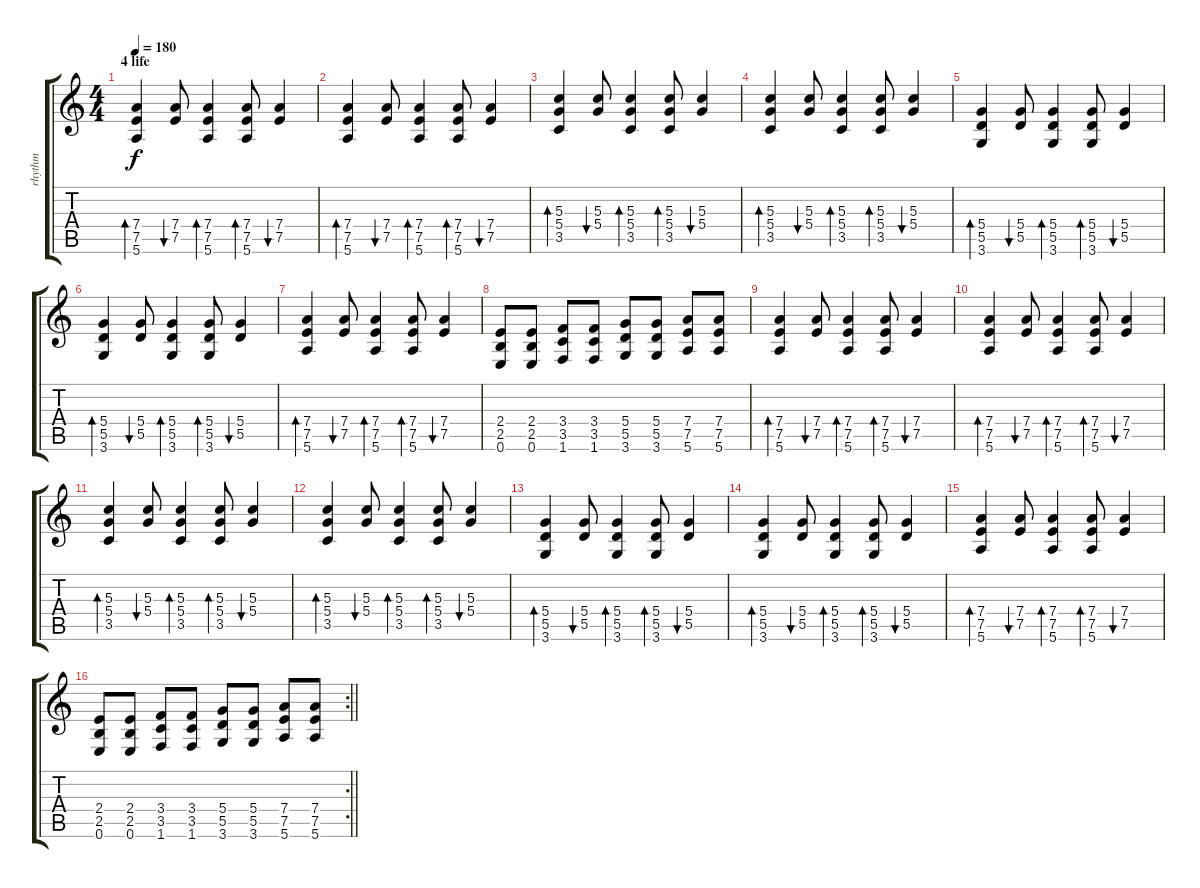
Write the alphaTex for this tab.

\track ("rhythm" "rhythm") {instrument distortionguitar}
\staff {score tabs}
\tuning (E4 B3 G3 D3 A2 E2) {hide}
\ts (4 4)
\section ("" "4 life")
\tempo 180
\clef g2
\ks c
(7.4 7.5 5.6).4{bd 60 dy f} (7.4 7.5).8{bu 60} (7.4 7.5 5.6).4{bd 60} (7.4 7.5 5.6).8{bd 60} (7.4 7.5).4{bu 60} |
(7.4 7.5 5.6).4{bd 60} (7.4 7.5).8{bu 60} (7.4 7.5 5.6).4{bd 60} (7.4 7.5 5.6).8{bd 60} (7.4 7.5).4{bu 60} |
(5.3 5.4 3.5).4{bd 60} (5.3 5.4).8{bu 60} (5.3 5.4 3.5).4{bd 60} (5.3 5.4 3.5).8{bd 60} (5.3 5.4).4{bu 60} |
(5.3 5.4 3.5).4{bd 60} (5.3 5.4).8{bu 60} (5.3 5.4 3.5).4{bd 60} (5.3 5.4 3.5).8{bd 60} (5.3 5.4).4{bu 60} |
(5.4 5.5 3.6).4{bd 60} (5.4 5.5).8{bu 60} (5.4 5.5 3.6).4{bd 60} (5.4 5.5 3.6).8{bd 60} (5.4 5.5).4{bu 60} |
(5.4 5.5 3.6).4{bd 60} (5.4 5.5).8{bu 60} (5.4 5.5 3.6).4{bd 60} (5.4 5.5 3.6).8{bd 60} (5.4 5.5).4{bu 60} |
(7.4 7.5 5.6).4{bd 60} (7.4 7.5).8{bu 60} (7.4 7.5 5.6).4{bd 60} (7.4 7.5 5.6).8{bd 60} (7.4 7.5).4{bu 60} |
(2.4 2.5 0.6).8 (2.4 2.5 0.6).8 (3.4 3.5 1.6).8 (3.4 3.5 1.6).8 (5.4 5.5 3.6).8 (5.4 5.5 3.6).8 (7.4 7.5 5.6).8 (7.4 7.5 5.6).8 |
(7.4 7.5 5.6).4{bd 60} (7.4 7.5).8{bu 60} (7.4 7.5 5.6).4{bd 60} (7.4 7.5 5.6).8{bd 60} (7.4 7.5).4{bu 60} |
(7.4 7.5 5.6).4{bd 60} (7.4 7.5).8{bu 60} (7.4 7.5 5.6).4{bd 60} (7.4 7.5 5.6).8{bd 60} (7.4 7.5).4{bu 60} |
(5.3 5.4 3.5).4{bd 60} (5.3 5.4).8{bu 60} (5.3 5.4 3.5).4{bd 60} (5.3 5.4 3.5).8{bd 60} (5.3 5.4).4{bu 60} |
(5.3 5.4 3.5).4{bd 60} (5.3 5.4).8{bu 60} (5.3 5.4 3.5).4{bd 60} (5.3 5.4 3.5).8{bd 60} (5.3 5.4).4{bu 60} |
(5.4 5.5 3.6).4{bd 60} (5.4 5.5).8{bu 60} (5.4 5.5 3.6).4{bd 60} (5.4 5.5 3.6).8{bd 60} (5.4 5.5).4{bu 60} |
(5.4 5.5 3.6).4{bd 60} (5.4 5.5).8{bu 60} (5.4 5.5 3.6).4{bd 60} (5.4 5.5 3.6).8{bd 60} (5.4 5.5).4{bu 60} |
(7.4 7.5 5.6).4{bd 60} (7.4 7.5).8{bu 60} (7.4 7.5 5.6).4{bd 60} (7.4 7.5 5.6).8{bd 60} (7.4 7.5).4{bu 60} |
\rc 2
\barLineRight lightlight
(2.4 2.5 0.6).8 (2.4 2.5 0.6).8 (3.4 3.5 1.6).8 (3.4 3.5 1.6).8 (5.4 5.5 3.6).8 (5.4 5.5 3.6).8 (7.4 7.5 5.6).8 (7.4 7.5 5.6).8
